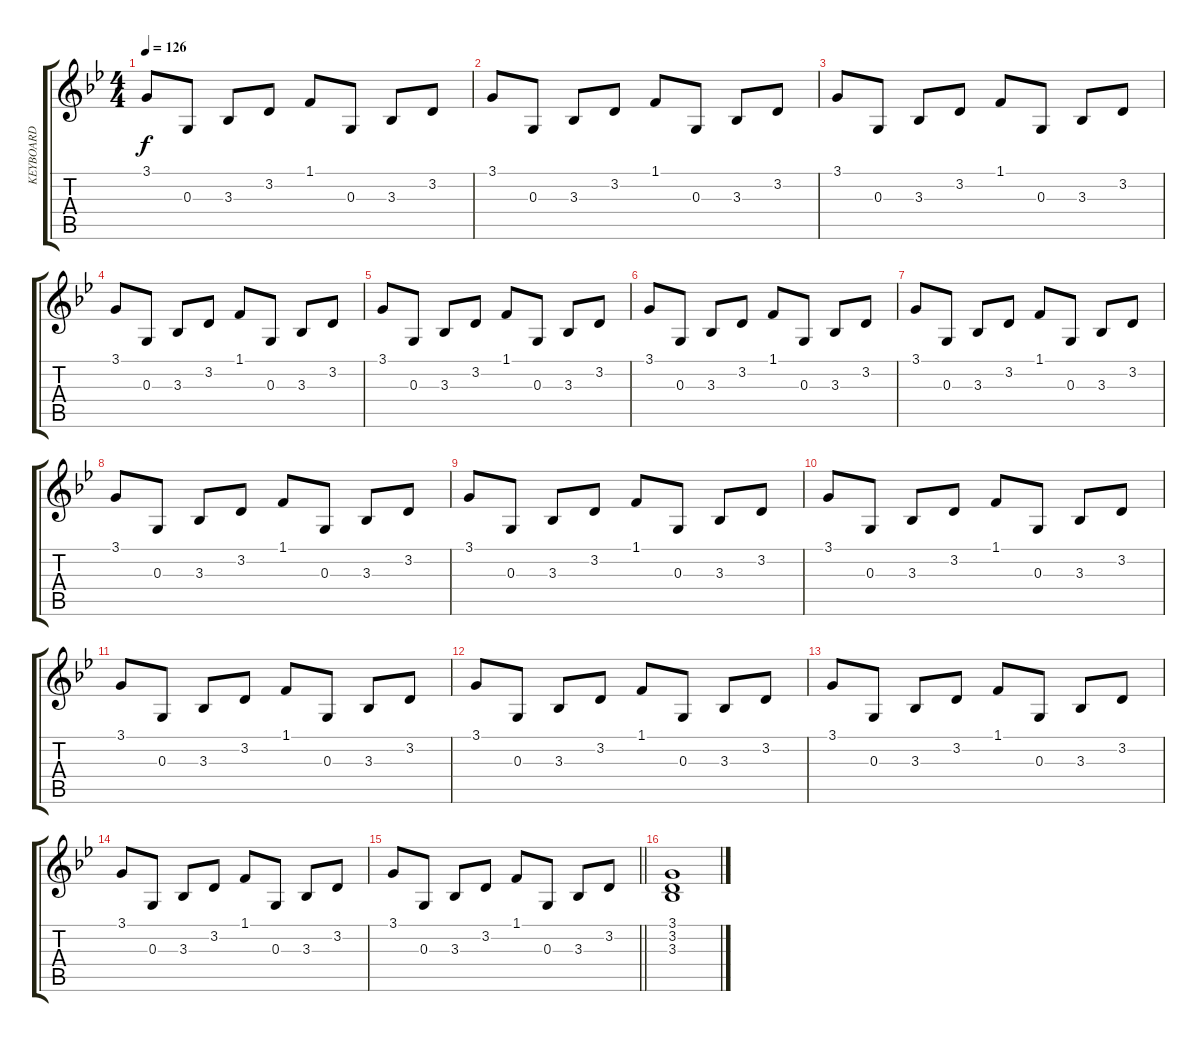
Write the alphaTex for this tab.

\track ("KEYBOARD" "KEYBOARD") {instrument acousticgrandpiano}
\staff {score tabs}
\tuning (E4 B3 G3 D3 A2 E2) {hide}
\ts (4 4)
\tempo 126
\clef g2
\ks bb
3.1.8{dy f} 0.3.8 3.3.8 3.2.8 1.1.8 0.3.8 3.3.8 3.2.8 |
3.1.8 0.3.8 3.3.8 3.2.8 1.1.8 0.3.8 3.3.8 3.2.8 |
3.1.8 0.3.8 3.3.8 3.2.8 1.1.8 0.3.8 3.3.8 3.2.8 |
3.1.8 0.3.8 3.3.8 3.2.8 1.1.8 0.3.8 3.3.8 3.2.8 |
3.1.8 0.3.8 3.3.8 3.2.8 1.1.8 0.3.8 3.3.8 3.2.8 |
3.1.8 0.3.8 3.3.8 3.2.8 1.1.8 0.3.8 3.3.8 3.2.8 |
3.1.8 0.3.8 3.3.8 3.2.8 1.1.8 0.3.8 3.3.8 3.2.8 |
3.1.8 0.3.8 3.3.8 3.2.8 1.1.8 0.3.8 3.3.8 3.2.8 |
3.1.8 0.3.8 3.3.8 3.2.8 1.1.8 0.3.8 3.3.8 3.2.8 |
3.1.8 0.3.8 3.3.8 3.2.8 1.1.8 0.3.8 3.3.8 3.2.8 |
3.1.8 0.3.8 3.3.8 3.2.8 1.1.8 0.3.8 3.3.8 3.2.8 |
3.1.8 0.3.8 3.3.8 3.2.8 1.1.8 0.3.8 3.3.8 3.2.8 |
3.1.8 0.3.8 3.3.8 3.2.8 1.1.8 0.3.8 3.3.8 3.2.8 |
3.1.8 0.3.8 3.3.8 3.2.8 1.1.8 0.3.8 3.3.8 3.2.8 |
\barLineRight lightlight
3.1.8 0.3.8 3.3.8 3.2.8 1.1.8 0.3.8 3.3.8 3.2.8 |
(3.1 3.2 3.3).1
